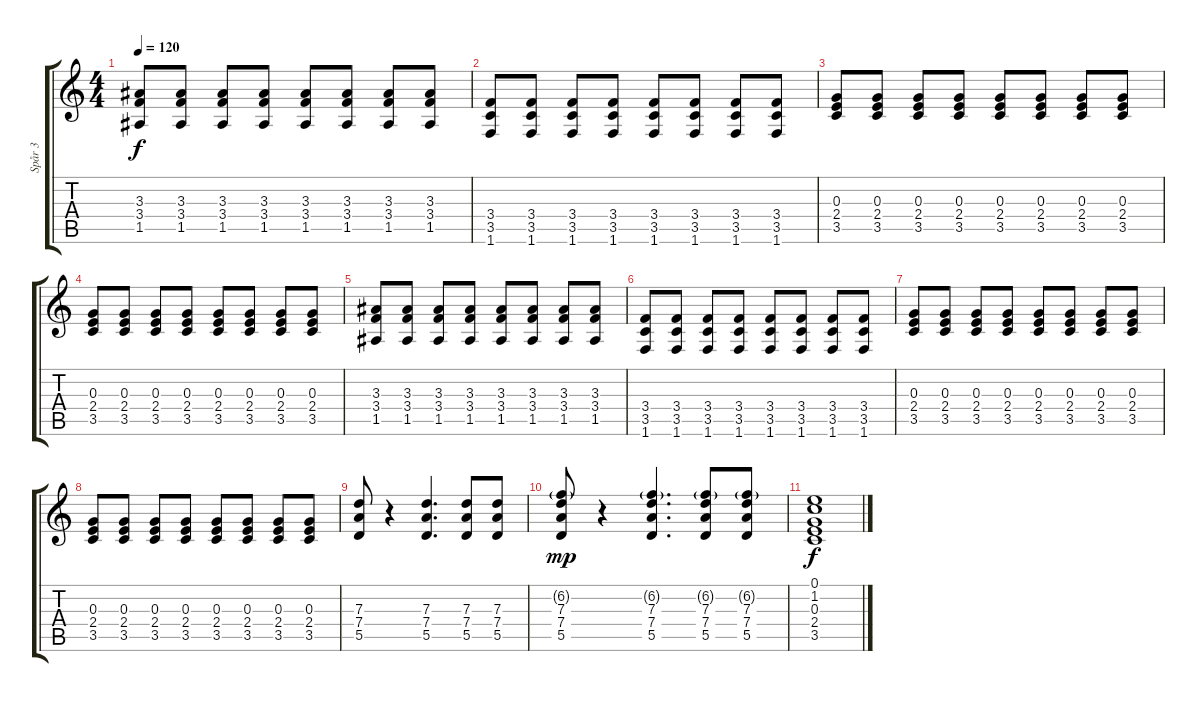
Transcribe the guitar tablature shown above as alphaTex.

\track ("Spår 3" "Spår 3") {instrument electricguitarclean}
\staff {score tabs}
\tuning (E4 B3 G3 D3 A2 E2) {hide}
\ts (4 4)
\tempo 120
\clef g2
\ks c
(3.3 3.4 1.5).8{dy f} (3.3 3.4 1.5).8 (3.3 3.4 1.5).8 (3.3 3.4 1.5).8 (3.3 3.4 1.5).8 (3.3 3.4 1.5).8 (3.3 3.4 1.5).8 (3.3 3.4 1.5).8 |
(3.4 3.5 1.6).8 (3.4 3.5 1.6).8 (3.4 3.5 1.6).8 (3.4 3.5 1.6).8 (3.4 3.5 1.6).8 (3.4 3.5 1.6).8 (3.4 3.5 1.6).8 (3.4 3.5 1.6).8 |
(0.3 2.4 3.5).8 (0.3 2.4 3.5).8 (0.3 2.4 3.5).8 (0.3 2.4 3.5).8 (0.3 2.4 3.5).8 (0.3 2.4 3.5).8 (0.3 2.4 3.5).8 (0.3 2.4 3.5).8 |
(0.3 2.4 3.5).8 (0.3 2.4 3.5).8 (0.3 2.4 3.5).8 (0.3 2.4 3.5).8 (0.3 2.4 3.5).8 (0.3 2.4 3.5).8 (0.3 2.4 3.5).8 (0.3 2.4 3.5).8 |
(3.3 3.4 1.5).8 (3.3 3.4 1.5).8 (3.3 3.4 1.5).8 (3.3 3.4 1.5).8 (3.3 3.4 1.5).8 (3.3 3.4 1.5).8 (3.3 3.4 1.5).8 (3.3 3.4 1.5).8 |
(3.4 3.5 1.6).8 (3.4 3.5 1.6).8 (3.4 3.5 1.6).8 (3.4 3.5 1.6).8 (3.4 3.5 1.6).8 (3.4 3.5 1.6).8 (3.4 3.5 1.6).8 (3.4 3.5 1.6).8 |
(0.3 2.4 3.5).8 (0.3 2.4 3.5).8 (0.3 2.4 3.5).8 (0.3 2.4 3.5).8 (0.3 2.4 3.5).8 (0.3 2.4 3.5).8 (0.3 2.4 3.5).8 (0.3 2.4 3.5).8 |
(0.3 2.4 3.5).8 (0.3 2.4 3.5).8 (0.3 2.4 3.5).8 (0.3 2.4 3.5).8 (0.3 2.4 3.5).8 (0.3 2.4 3.5).8 (0.3 2.4 3.5).8 (0.3 2.4 3.5).8 |
(7.3 7.4 5.5).8 r.4 (7.3 7.4 5.5).4{d} (7.3 7.4 5.5).8 (7.3 7.4 5.5).8 |
(6.2{g} 7.3 7.4 5.5).8{dy mp} r.4 (6.2{g} 7.3 7.4 5.5).4{d} (6.2{g} 7.3 7.4 5.5).8 (6.2{g} 7.3 7.4 5.5).8 |
(0.1 1.2 0.3 2.4 3.5).1{dy f}
